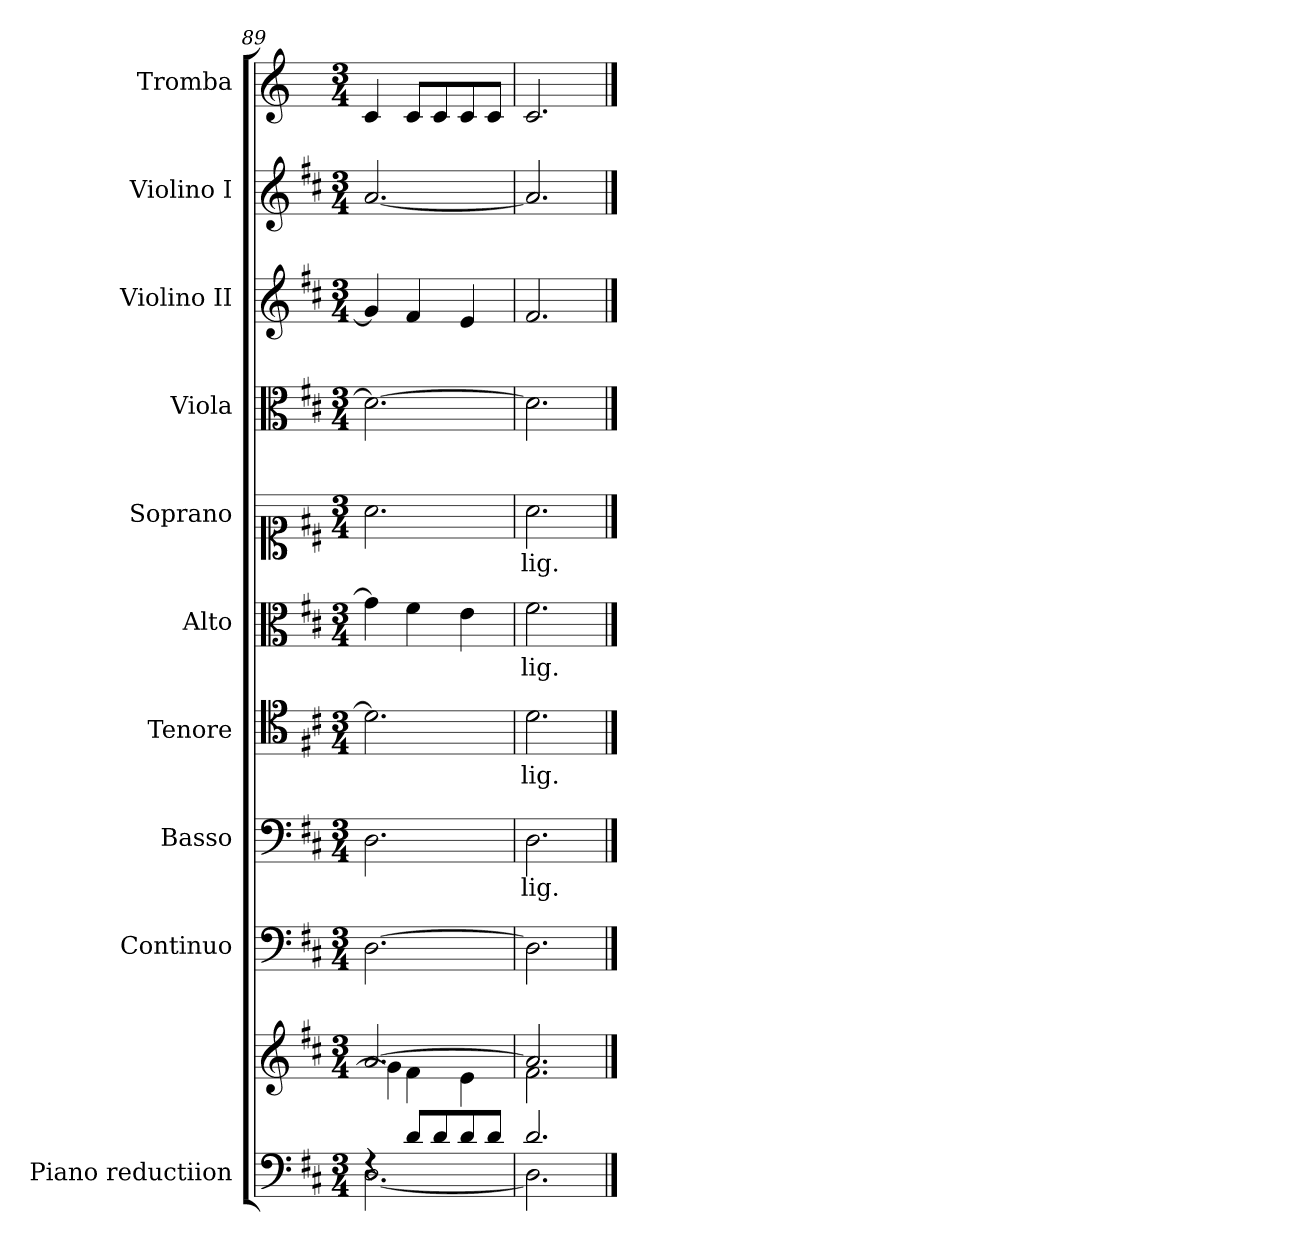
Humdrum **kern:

**kern	**kern	**kern	**kern	**text	**kern	**text	**kern	**text	**kern	**text	**kern	**kern	**kern	**kern
*part10	*part10	*part9	*part8	*part8	*part7	*part7	*part6	*part6	*part5	*part5	*part4	*part3	*part2	*part1
*staff11	*staff10	*staff9	*staff8	*staff8	*staff7	*staff7	*staff6	*staff6	*staff5	*staff5	*staff4	*staff3	*staff2	*staff1
*I"Piano reductiion	*	*I"Continuo	*I"Basso	*	*I"Tenore	*	*I"Alto	*	*I"Soprano	*	*I"Viola	*I"Violino II	*I"Violino I	*I"Tromba
*I'Pno	*	*	*	*	*	*	*	*	*	*	*I'Vla	*I'Vln	*I'Vln	*
*clefF4	*clefG2	*clefF4	*clefF4	*	*clefC4	*	*clefC3	*	*clefC1	*	*clefC3	*clefG2	*clefG2	*clefG2
*	*	*	*	*	*	*	*	*	*	*	*	*	*	*ITrd-1c-2
*k[f#c#]	*k[f#c#]	*k[f#c#]	*k[f#c#]	*	*k[f#c#]	*	*k[f#c#]	*	*k[f#c#]	*	*k[f#c#]	*k[f#c#]	*k[f#c#]	*k[f#c#]
*M3/4	*M3/4	*M3/4	*M3/4	*	*M3/4	*	*M3/4	*	*M3/4	*	*M3/4	*M3/4	*M3/4	*M3/4
=89	=89	=89	=89	=89	=89	=89	=89	=89	=89	=89	=89	=89	=89	=89
*^	*^	*	*	*	*	*	*	*	*	*	*	*	*	*
4rF	[2.D\	[2.a/	4g\]	[2.D\	2.D\	.	2.d\]	.	4g\]	.	2.a\	.	2.d\_	4g/]	[2.a/	4d/
8d/L	.	.	4f#\	.	.	.	.	.	4f#\	.	.	.	.	4f#/	.	8d/L
8d/	.	.	.	.	.	.	.	.	.	.	.	.	.	.	.	8d/
8d/	.	.	4e\	.	.	.	.	.	4e\	.	.	.	.	4e/	.	8d/
8d/J	.	.	.	.	.	.	.	.	.	.	.	.	.	.	.	8d/J
=90	=90	=90	=90	=90	=90	=90	=90	=90	=90	=90	=90	=90	=90	=90	=90	=90
!	!	!	!	!	!	!LO:LY:b	!	!LO:LY:b	!	!LO:LY:b	!	!LO:LY:b	!	!	!	!
2.d/	2.D\]	2.a/]	2.f#\	2.D\]	2.D\	-lig.	2.d\	-lig.	2.f#\	-lig.	2.a\	-lig.	2.d\]	2.f#/	2.a/]	2.d/
*v	*v	*	*	*	*	*	*	*	*	*	*	*	*	*	*	*
*	*v	*v	*	*	*	*	*	*	*	*	*	*	*	*	*
==	==	==	==	==	==	==	==	==	==	==	==	==	==	==
*-	*-	*-	*-	*-	*-	*-	*-	*-	*-	*-	*-	*-	*-	*-
